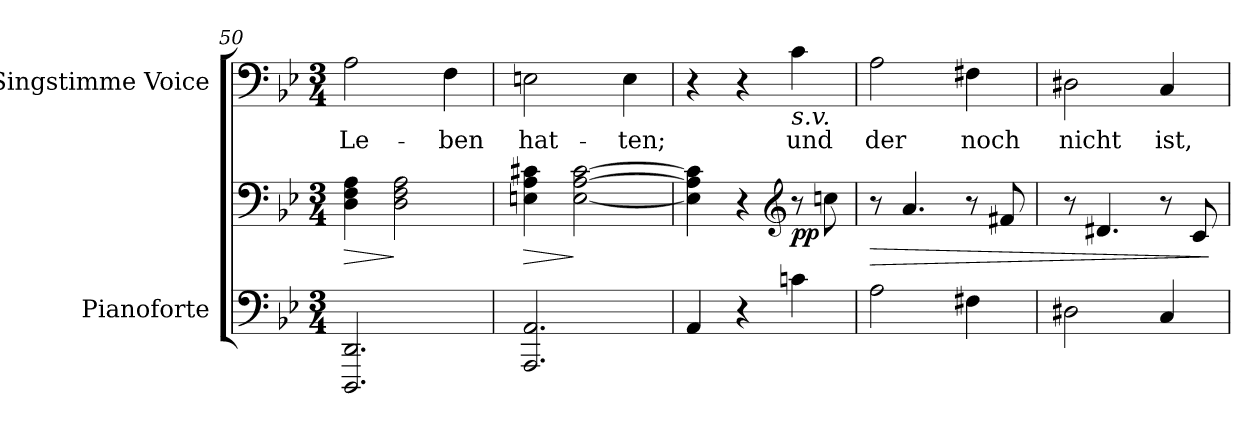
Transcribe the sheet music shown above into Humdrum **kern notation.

**kern	**kern	**dynam	**kern	**text
*part2	*part2	*part2	*part1	*part1
*staff3	*staff2	*staff2/3	*staff1	*staff1
*I"Pianoforte	*	*	*I"Singstimme Voice	*
*I'Pno	*	*	*	*
*clefF4	*clefF4	*	*clefF4	*
*k[b-e-]	*k[b-e-]	*	*k[b-e-]	*
*M3/4	*M3/4	*	*M3/4	*
=50	=50	=50	=50	=50
!	!	!LO:HP:b	!	!LO:LY:b
2.DDD/ 2.DD/	4D\ 4F\ 4A\	>	2A\	Le-
.	2D\ 2F\ 2A\	]	.	.
!	!	!	!	!LO:LY:b
.	.	.	4F\	-ben
=51	=51	=51	=51	=51
!	!	!LO:HP:b	!	!LO:LY:b
2.AAA/ 2.AA/	4En\ 4A\ 4c#X\	>	2En\	hat-
.	[2E\ [2A\ [2c#\	]	.	.
!	!	!	!	!LO:LY:b
.	.	.	4E\	-ten;
=52	=52	=52	=52	=52
4AA/	4E\] 4A\] 4c#\]	.	4r	.
4r	4r	.	4r	.
*	*clefG2	*	*	*
!	!	!	!LO:TX:b:i:t=s.v.	!
!	!	!LO:DY:b	!	!LO:LY:b
4cn\	8r	pp	4c\	und
.	8ccn\	.	.	.
=53	=53	=53	=53	=53
!	!	!LO:HP:b	!	!LO:LY:b
2A\	8r	>	2A\	der
.	4.a/	.	.	.
!	!	!	!	!LO:LY:b
4F#X\	8r	.	4F#X\	noch
.	8f#X/	.	.	.
=54	=54	=54	=54	=54
!	!	!	!	!LO:LY:b
2D#X\	8r	.	2D#X\	nicht
.	4.d#X/	.	.	.
!	!	!	!	!LO:LY:b
4C/	8r	.	4C/	ist,
.	8c/	.	.	.
.	.	]	.	.
=	=	=	=	=
*-	*-	*-	*-	*-
